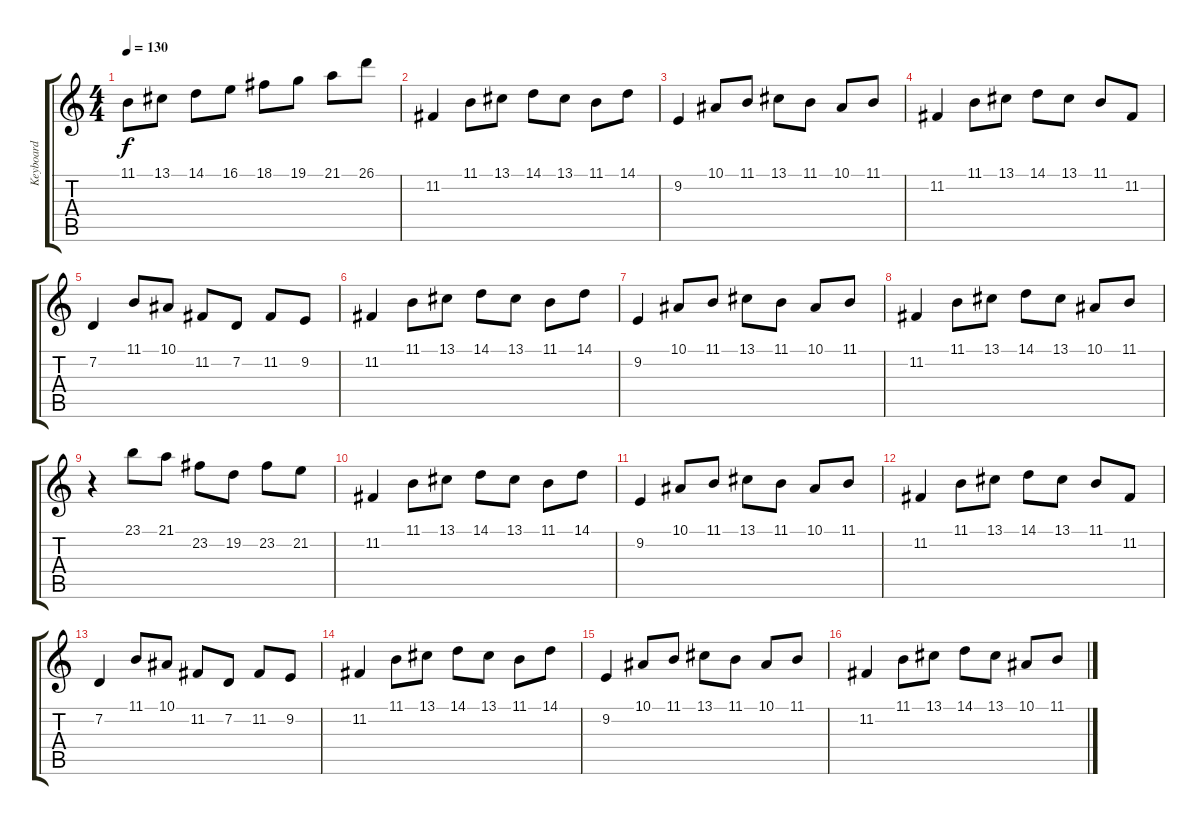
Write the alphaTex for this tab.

\track ("Keyboard" "Keyboard") {instrument acousticgrandpiano}
\staff {score tabs}
\tuning (C4 G3 Eb3 Bb2 F2 C2) {hide}
\ts (4 4)
\tempo 130
\clef g2
\ks c
11.1.8{dy f} 13.1.8 14.1.8 16.1.8 18.1.8 19.1.8 21.1.8 26.1.8 |
11.2.4 11.1.8 13.1.8 14.1.8 13.1.8 11.1.8 14.1.8 |
9.2.4 10.1.8 11.1.8 13.1.8 11.1.8 10.1.8 11.1.8 |
11.2.4 11.1.8 13.1.8 14.1.8 13.1.8 11.1.8 11.2.8 |
7.2.4 11.1.8 10.1.8 11.2.8 7.2.8 11.2.8 9.2.8 |
11.2.4 11.1.8 13.1.8 14.1.8 13.1.8 11.1.8 14.1.8 |
9.2.4 10.1.8 11.1.8 13.1.8 11.1.8 10.1.8 11.1.8 |
11.2.4 11.1.8 13.1.8 14.1.8 13.1.8 10.1.8 11.1.8 |
r.4 23.1.8 21.1.8 23.2.8 19.2.8 23.2.8 21.2.8 |
11.2.4 11.1.8 13.1.8 14.1.8 13.1.8 11.1.8 14.1.8 |
9.2.4 10.1.8 11.1.8 13.1.8 11.1.8 10.1.8 11.1.8 |
11.2.4 11.1.8 13.1.8 14.1.8 13.1.8 11.1.8 11.2.8 |
7.2.4 11.1.8 10.1.8 11.2.8 7.2.8 11.2.8 9.2.8 |
11.2.4 11.1.8 13.1.8 14.1.8 13.1.8 11.1.8 14.1.8 |
9.2.4 10.1.8 11.1.8 13.1.8 11.1.8 10.1.8 11.1.8 |
11.2.4 11.1.8 13.1.8 14.1.8 13.1.8 10.1.8 11.1.8
